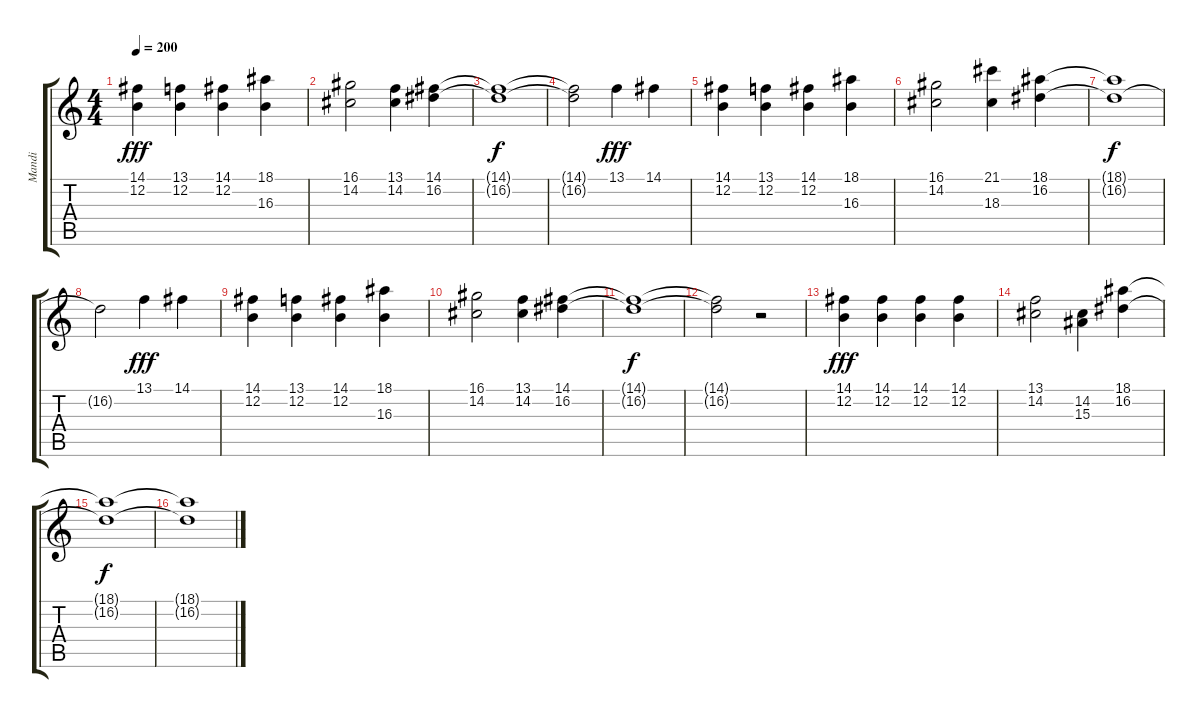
\track ("Mandi" "Mandi") {instrument voiceoohs}
\staff {score tabs}
\tuning (E4 B3 G3 D3 A2 E2) {hide}
\ts (4 4)
\tempo 200
\clef g2
\ks c
(14.1 12.2).4{dy fff} (13.1 12.2).4 (14.1 12.2).4 (18.1 16.3).4 |
(16.1 14.2).2 (13.1 14.2).4 (14.1 16.2).4 |
(14.1{t} 16.2{t}).1{dy f} |
(14.1{t} 16.2{t}).2 13.1.4{dy fff} 14.1.4 |
(14.1 12.2).4 (13.1 12.2).4 (14.1 12.2).4 (18.1 16.3).4 |
(16.1 14.2).2 (21.1 18.3).4 (18.1 16.2).4 |
(18.1{t} 16.2{t}).1{dy f} |
16.2{t}.2 13.1.4{dy fff} 14.1.4 |
(14.1 12.2).4 (13.1 12.2).4 (14.1 12.2).4 (18.1 16.3).4 |
(16.1 14.2).2 (13.1 14.2).4 (14.1 16.2).4 |
(14.1{t} 16.2{t}).1{dy f} |
(14.1{t} 16.2{t}).2 r.2 |
(14.1 12.2).4{dy fff} (14.1 12.2).4 (14.1 12.2).4 (14.1 12.2).4 |
(13.1 14.2).2 (14.2 15.3).4 (18.1 16.2).4 |
(18.1{t} 16.2{t}).1{dy f} |
(18.1{t} 16.2{t}).1
